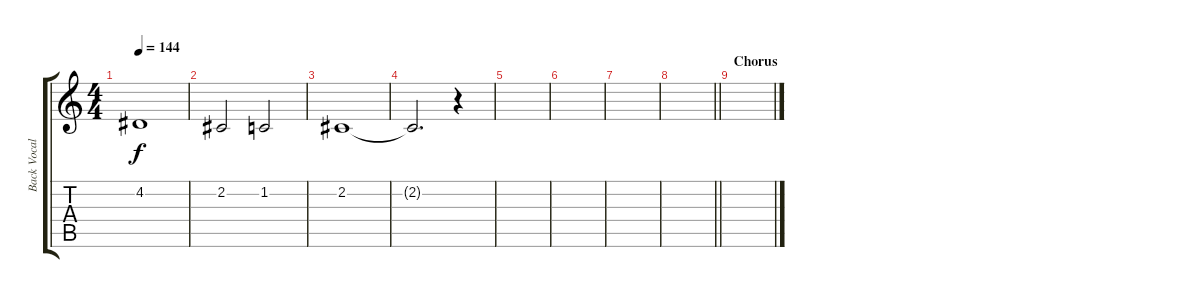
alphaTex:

\track ("Back Vocals" "Back Vocal") {instrument tenorsax}
\staff {score tabs}
\tuning (E4 B3 G3 D3 A2 E2) {hide}
\ts (4 4)
\tempo 144
\clef g2
\ks c
4.2.1{dy f} |
2.2.2 1.2.2 |
2.2.1 |
2.2{t}.2{d} r.4 |
|
|
|
\barLineRight lightlight
|
\section ("" "Chorus")
